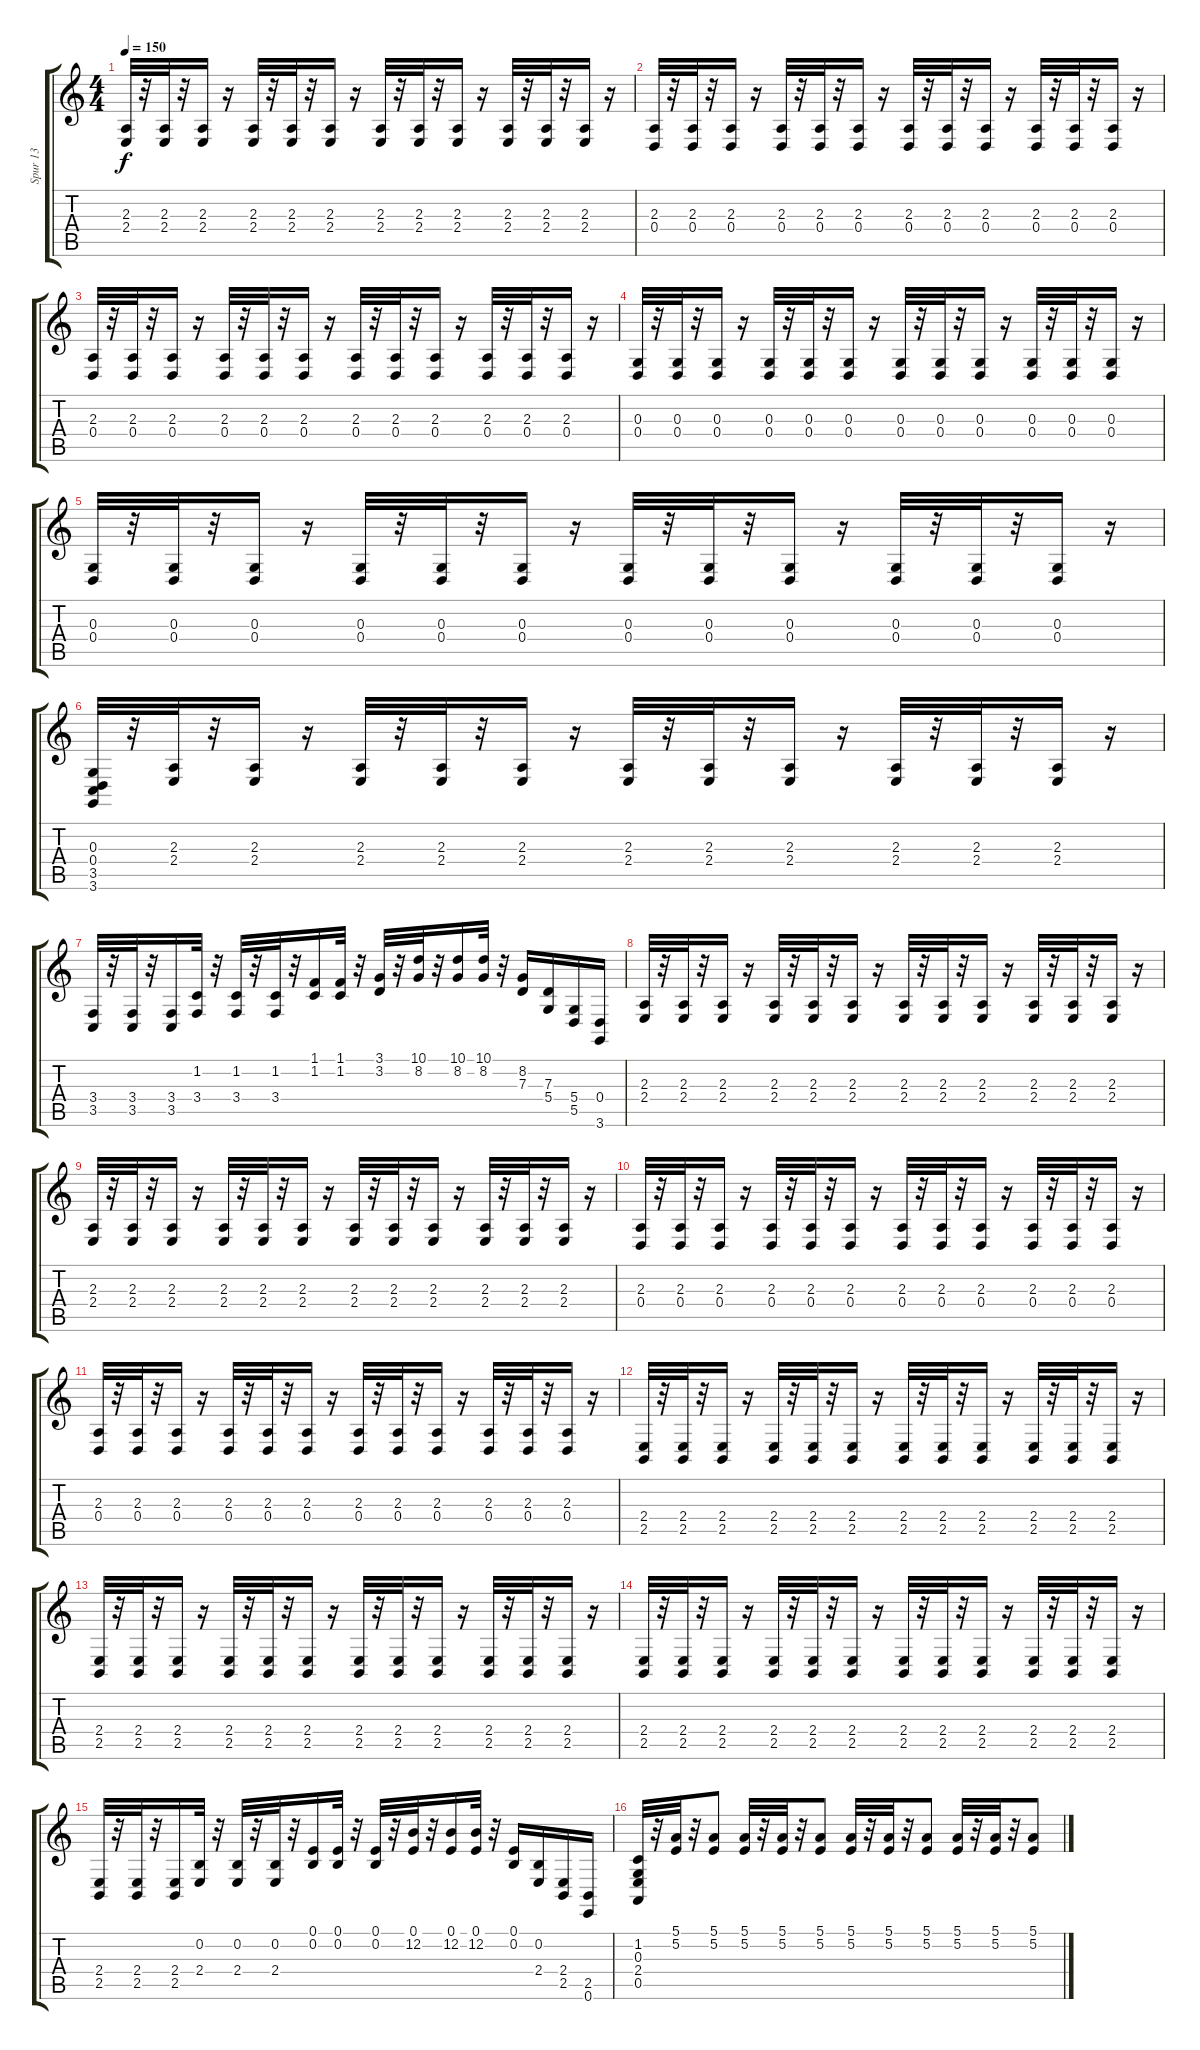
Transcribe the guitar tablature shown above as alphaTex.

\track ("Spur 13" "Spur 13") {instrument lead2sawtooth}
\staff {score tabs}
\tuning (E4 B3 G3 D3 A2 E2) {hide}
\ts (4 4)
\tempo 150
\clef g2
\ks c
(2.3 2.4).32{dy f} r.32 (2.3 2.4).32 r.32 (2.3 2.4).16 r.16 (2.3 2.4).32 r.32 (2.3 2.4).32 r.32 (2.3 2.4).16 r.16 (2.3 2.4).32 r.32 (2.3 2.4).32 r.32 (2.3 2.4).16 r.16 (2.3 2.4).32 r.32 (2.3 2.4).32 r.32 (2.3 2.4).16 r.16 |
(2.3 0.4).32 r.32 (2.3 0.4).32 r.32 (2.3 0.4).16 r.16 (2.3 0.4).32 r.32 (2.3 0.4).32 r.32 (2.3 0.4).16 r.16 (2.3 0.4).32 r.32 (2.3 0.4).32 r.32 (2.3 0.4).16 r.16 (2.3 0.4).32 r.32 (2.3 0.4).32 r.32 (2.3 0.4).16 r.16 |
(2.3 0.4).32 r.32 (2.3 0.4).32 r.32 (2.3 0.4).16 r.16 (2.3 0.4).32 r.32 (2.3 0.4).32 r.32 (2.3 0.4).16 r.16 (2.3 0.4).32 r.32 (2.3 0.4).32 r.32 (2.3 0.4).16 r.16 (2.3 0.4).32 r.32 (2.3 0.4).32 r.32 (2.3 0.4).16 r.16 |
(0.3 0.4).32 r.32 (0.3 0.4).32 r.32 (0.3 0.4).16 r.16 (0.3 0.4).32 r.32 (0.3 0.4).32 r.32 (0.3 0.4).16 r.16 (0.3 0.4).32 r.32 (0.3 0.4).32 r.32 (0.3 0.4).16 r.16 (0.3 0.4).32 r.32 (0.3 0.4).32 r.32 (0.3 0.4).16 r.16 |
(0.3 0.4).32 r.32 (0.3 0.4).32 r.32 (0.3 0.4).16 r.16 (0.3 0.4).32 r.32 (0.3 0.4).32 r.32 (0.3 0.4).16 r.16 (0.3 0.4).32 r.32 (0.3 0.4).32 r.32 (0.3 0.4).16 r.16 (0.3 0.4).32 r.32 (0.3 0.4).32 r.32 (0.3 0.4).16 r.16 |
(0.3 0.4 3.5 3.6).32 r.32 (2.3 2.4).32 r.32 (2.3 2.4).16 r.16 (2.3 2.4).32 r.32 (2.3 2.4).32 r.32 (2.3 2.4).16 r.16 (2.3 2.4).32 r.32 (2.3 2.4).32 r.32 (2.3 2.4).16 r.16 (2.3 2.4).32 r.32 (2.3 2.4).32 r.32 (2.3 2.4).16 r.16 |
(3.4 3.5).32 r.32 (3.4 3.5).32 r.32 (3.4 3.5).16 (1.2 3.4).32 r.32 (1.2 3.4).32 r.32 (1.2 3.4).32 r.32 (1.1 1.2).16 (1.1 1.2).32 r.32 (3.1 3.2).32 r.32 (10.1 8.2).32 r.32 (10.1 8.2).16 (10.1 8.2).32 r.32 (8.2 7.3).16 (7.3 5.4).16 (5.4 5.5).16 (0.4 3.6).16 |
(2.3 2.4).32 r.32 (2.3 2.4).32 r.32 (2.3 2.4).16 r.16 (2.3 2.4).32 r.32 (2.3 2.4).32 r.32 (2.3 2.4).16 r.16 (2.3 2.4).32 r.32 (2.3 2.4).32 r.32 (2.3 2.4).16 r.16 (2.3 2.4).32 r.32 (2.3 2.4).32 r.32 (2.3 2.4).16 r.16 |
(2.3 2.4).32 r.32 (2.3 2.4).32 r.32 (2.3 2.4).16 r.16 (2.3 2.4).32 r.32 (2.3 2.4).32 r.32 (2.3 2.4).16 r.16 (2.3 2.4).32 r.32 (2.3 2.4).32 r.32 (2.3 2.4).16 r.16 (2.3 2.4).32 r.32 (2.3 2.4).32 r.32 (2.3 2.4).16 r.16 |
(2.3 0.4).32 r.32 (2.3 0.4).32 r.32 (2.3 0.4).16 r.16 (2.3 0.4).32 r.32 (2.3 0.4).32 r.32 (2.3 0.4).16 r.16 (2.3 0.4).32 r.32 (2.3 0.4).32 r.32 (2.3 0.4).16 r.16 (2.3 0.4).32 r.32 (2.3 0.4).32 r.32 (2.3 0.4).16 r.16 |
(2.3 0.4).32 r.32 (2.3 0.4).32 r.32 (2.3 0.4).16 r.16 (2.3 0.4).32 r.32 (2.3 0.4).32 r.32 (2.3 0.4).16 r.16 (2.3 0.4).32 r.32 (2.3 0.4).32 r.32 (2.3 0.4).16 r.16 (2.3 0.4).32 r.32 (2.3 0.4).32 r.32 (2.3 0.4).16 r.16 |
(2.4 2.5).32 r.32 (2.4 2.5).32 r.32 (2.4 2.5).16 r.16 (2.4 2.5).32 r.32 (2.4 2.5).32 r.32 (2.4 2.5).16 r.16 (2.4 2.5).32 r.32 (2.4 2.5).32 r.32 (2.4 2.5).16 r.16 (2.4 2.5).32 r.32 (2.4 2.5).32 r.32 (2.4 2.5).16 r.16 |
(2.4 2.5).32 r.32 (2.4 2.5).32 r.32 (2.4 2.5).16 r.16 (2.4 2.5).32 r.32 (2.4 2.5).32 r.32 (2.4 2.5).16 r.16 (2.4 2.5).32 r.32 (2.4 2.5).32 r.32 (2.4 2.5).16 r.16 (2.4 2.5).32 r.32 (2.4 2.5).32 r.32 (2.4 2.5).16 r.16 |
(2.4 2.5).32 r.32 (2.4 2.5).32 r.32 (2.4 2.5).16 r.16 (2.4 2.5).32 r.32 (2.4 2.5).32 r.32 (2.4 2.5).16 r.16 (2.4 2.5).32 r.32 (2.4 2.5).32 r.32 (2.4 2.5).16 r.16 (2.4 2.5).32 r.32 (2.4 2.5).32 r.32 (2.4 2.5).16 r.16 |
(2.4 2.5).32 r.32 (2.4 2.5).32 r.32 (2.4 2.5).16 (0.2 2.4).32 r.32 (0.2 2.4).32 r.32 (0.2 2.4).32 r.32 (0.1 0.2).16 (0.1 0.2).32 r.32 (0.1 0.2).32 r.32 (0.1 12.2).32 r.32 (0.1 12.2).16 (0.1 12.2).32 r.32 (0.1 0.2).16 (0.2 2.4).16 (2.4 2.5).16 (2.5 0.6).16 |
(1.2 0.3 2.4 0.5).32 r.32 (5.1 5.2).32 r.32 (5.1 5.2).8 (5.1 5.2).32 r.32 (5.1 5.2).32 r.32 (5.1 5.2).8 (5.1 5.2).32 r.32 (5.1 5.2).32 r.32 (5.1 5.2).8 (5.1 5.2).32 r.32 (5.1 5.2).32 r.32 (5.1 5.2).8
